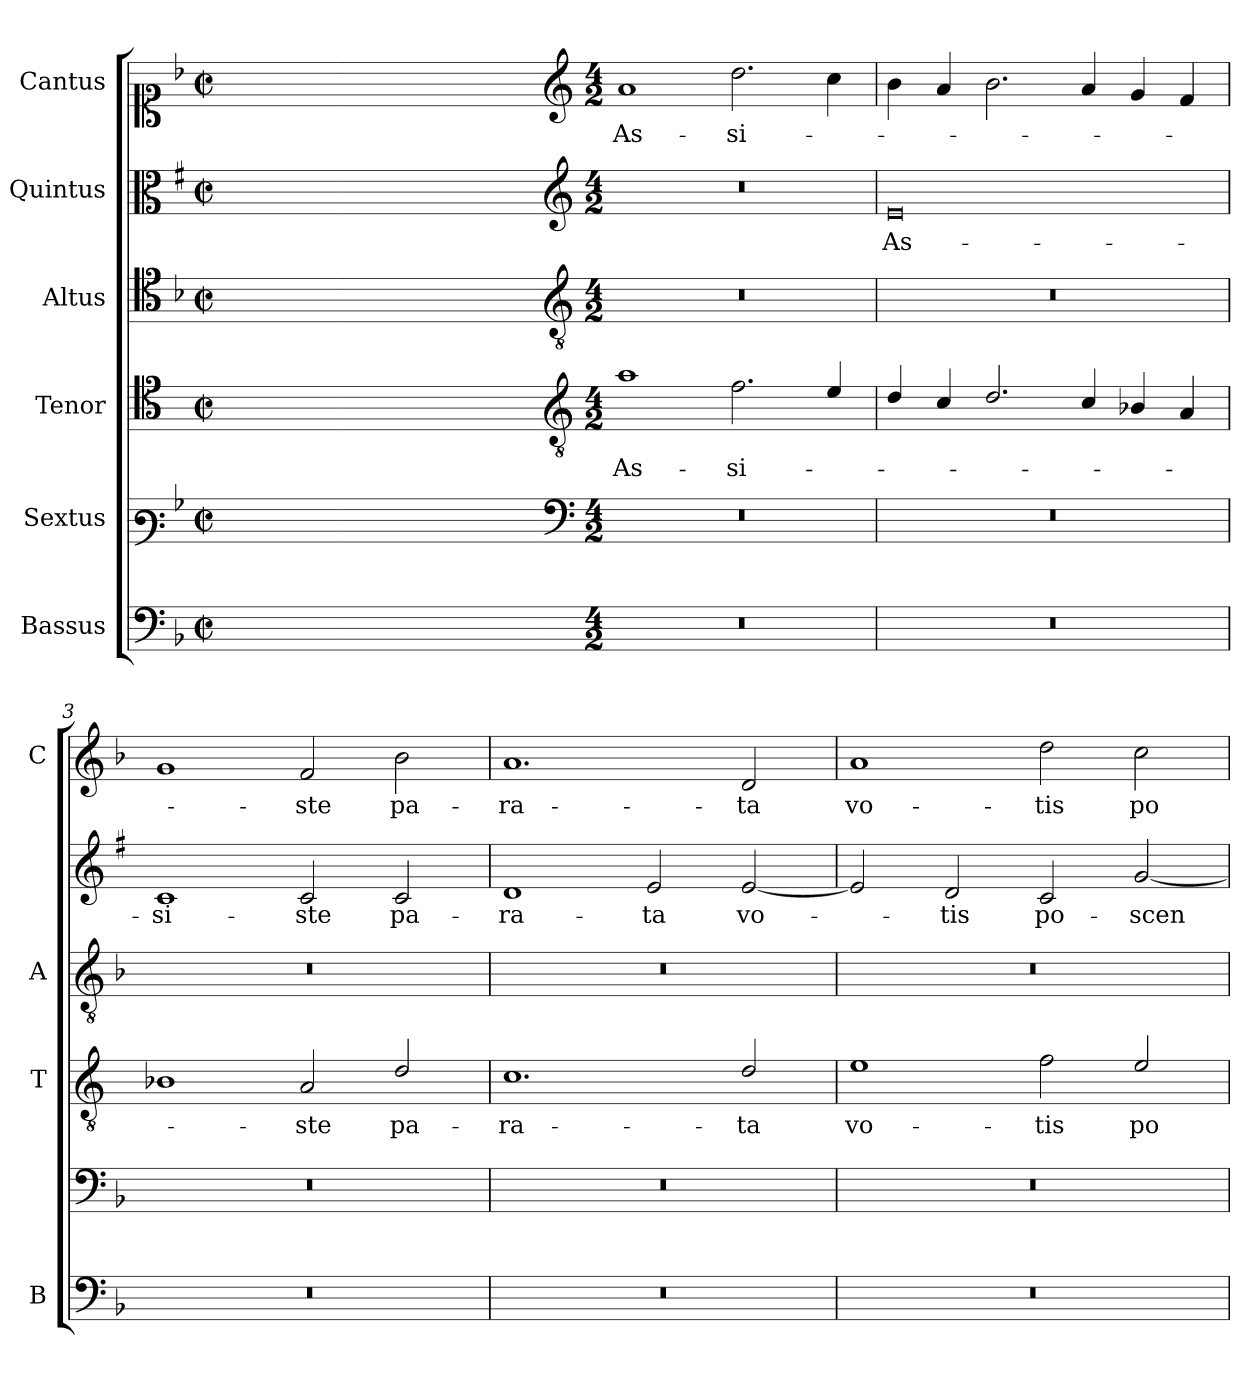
**kern	**kern	**kern	**text	**kern	**kern	**text	**kern	**text
*part6	*part5	*part4	*part4	*part3	*part2	*part2	*part1	*part1
*staff6	*staff5	*staff4	*staff4	*staff3	*staff2	*staff2	*staff1	*staff1
*I"Bassus	*I"Sextus	*I"Tenor	*	*I"Altus	*I"Quintus	*	*I"Cantus	*
*I'B	*	*I'T	*	*I'A	*	*	*I'C	*
*clefF4	*clefF3	*clefC4	*	*clefC4	*clefC3	*	*clefC1	*
*	*	*ITrd4c7	*	*	*ITrd1c2	*	*	*
*k[b-]	*k[b-]	*k[b-]	*	*k[b-]	*k[b-]	*	*k[b-]	*
*F:	*F:	*F:	*	*F:	*F:	*	*F:	*
*M2/2	*M2/2	*M2/2	*	*M2/2	*M2/2	*	*M2/2	*
*met(c|)	*met(c|)	*met(c|)	*	*met(c|)	*met(c|)	*	*met(c|)	*
=	=	=	=	=	=	=	=	=
1ryy	1ryy	1ryy	.	1ryy	1ryy	.	1ryy	.
=1X-	=1X-	=1X-	=1X-	=1X-	=1X-	=1X-	=1X-	=1X-
4ryy	4ryy	4ryy	.	4ryy	4ryy	.	4ryy	.
4ryy	4ryy	4ryy	.	4ryy	4ryy	.	4ryy	.
4ryy	4ryy	4ryy	.	4ryy	4ryy	.	4ryy	.
4ryy	4ryy	4ryy	.	4ryy	4ryy	.	4ryy	.
=1-	=1-	=1-	=1-	=1-	=1-	=1-	=1-	=1-
*	*clefF4	*clefGv2	*	*clefGv2	*clefG2	*	*clefG2	*
*M4/2	*M4/2	*M4/2	*	*M4/2	*M4/2	*	*M4/2	*
!	!	!	!LO:LY:b	!	!	!	!	!LO:LY:b
0r	0r	1d	As-	0r	0r	.	1a	As-
!	!	!	!LO:LY:b	!	!	!	!	!LO:LY:b
.	.	2.B-\	-si-	.	.	.	2.dd\	-si-
.	.	4A/	.	.	.	.	4cc\	.
=2	=2	=2	=2	=2	=2	=2	=2	=2
!	!	!	!	!	!	!LO:LY:b	!	!
0r	0r	4G/	.	0r	0d	As-	4b-\	.
.	.	4F/	.	.	.	.	4a/	.
.	.	2.G/	.	.	.	.	2.b-\	.
.	.	4F/	.	.	.	.	4a/	.
.	.	4E-X/	.	.	.	.	4g/	.
.	.	4D/	.	.	.	.	4f/	.
=3	=3	=3	=3	=3	=3	=3	=3	=3
!	!	!	!	!	!	!LO:LY:b	!	!
0r	0r	1E-X	.	0r	1B-	-si-	1g	.
!	!	!	!LO:LY:b	!	!	!LO:LY:b	!	!LO:LY:b
.	.	2D/	-ste	.	2B-/	-ste	2f/	-ste
!	!	!	!LO:LY:b	!	!	!LO:LY:b	!	!LO:LY:b
.	.	2G/	pa-	.	2B-/	pa-	2b-\	pa-
=4	=4	=4	=4	=4	=4	=4	=4	=4
!	!	!	!LO:LY:b	!	!	!LO:LY:b	!	!LO:LY:b
0r	0r	1.F	-ra-	0r	1c	-ra-	1.a	-ra-
!	!	!	!	!	!	!LO:LY:b	!	!
.	.	.	.	.	2d/	-ta	.	.
!	!	!	!LO:LY:b	!	!	!LO:LY:b	!	!LO:LY:b
.	.	2G/	-ta	.	[2d/	vo-	2d/	-ta
=5	=5	=5	=5	=5	=5	=5	=5	=5
!	!	!	!LO:LY:b	!	!	!	!	!LO:LY:b
0r	0r	1A	vo-	0r	2d/]	.	1a	vo-
!	!	!	!	!	!	!LO:LY:b	!	!
.	.	.	.	.	2c/	-tis	.	.
!	!	!	!LO:LY:b	!	!	!LO:LY:b	!	!LO:LY:b
.	.	2B-\	-tis	.	2B-/	po-	2dd\	-tis
!	!	!	!LO:LY:b	!	!	!LO:LY:b	!	!LO:LY:b
.	.	2A/	po-	.	[2f/	-scen-	2cc\	po-
=	=	=	=	=	=	=	=	=
*-	*-	*-	*-	*-	*-	*-	*-	*-
